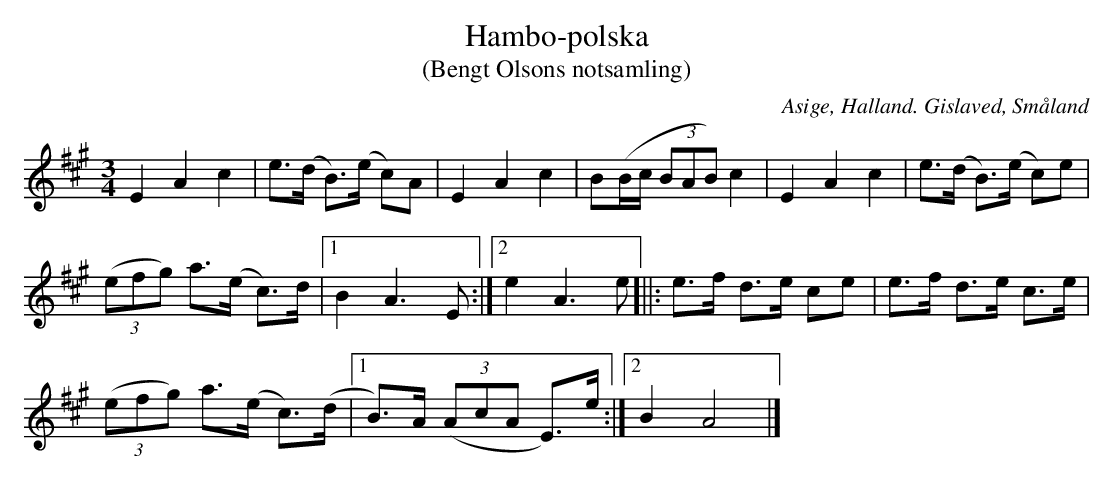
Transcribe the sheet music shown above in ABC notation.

X:1
T:Hambo-polska
T:(Bengt Olsons notsamling)
O:Asige, Halland. Gislaved, Småland
M:3/4
K:A
L:1/8
E2A2c2|e>(d B)>(e c)A | E2A2c2| B(B/2c/2 (3BAB) c2 | E2A2c2|e>(d B)>(e c)e |
 ((3efg) a>(e c)>d |1 B2 A3 E :|2 e2 A3 e]||: e>f d>e ce |e>f d>e c>e |
 ((3efg) a>(e c)>(d |1 B)>A (3(AcA E)>e :|2 B2 A4|]
